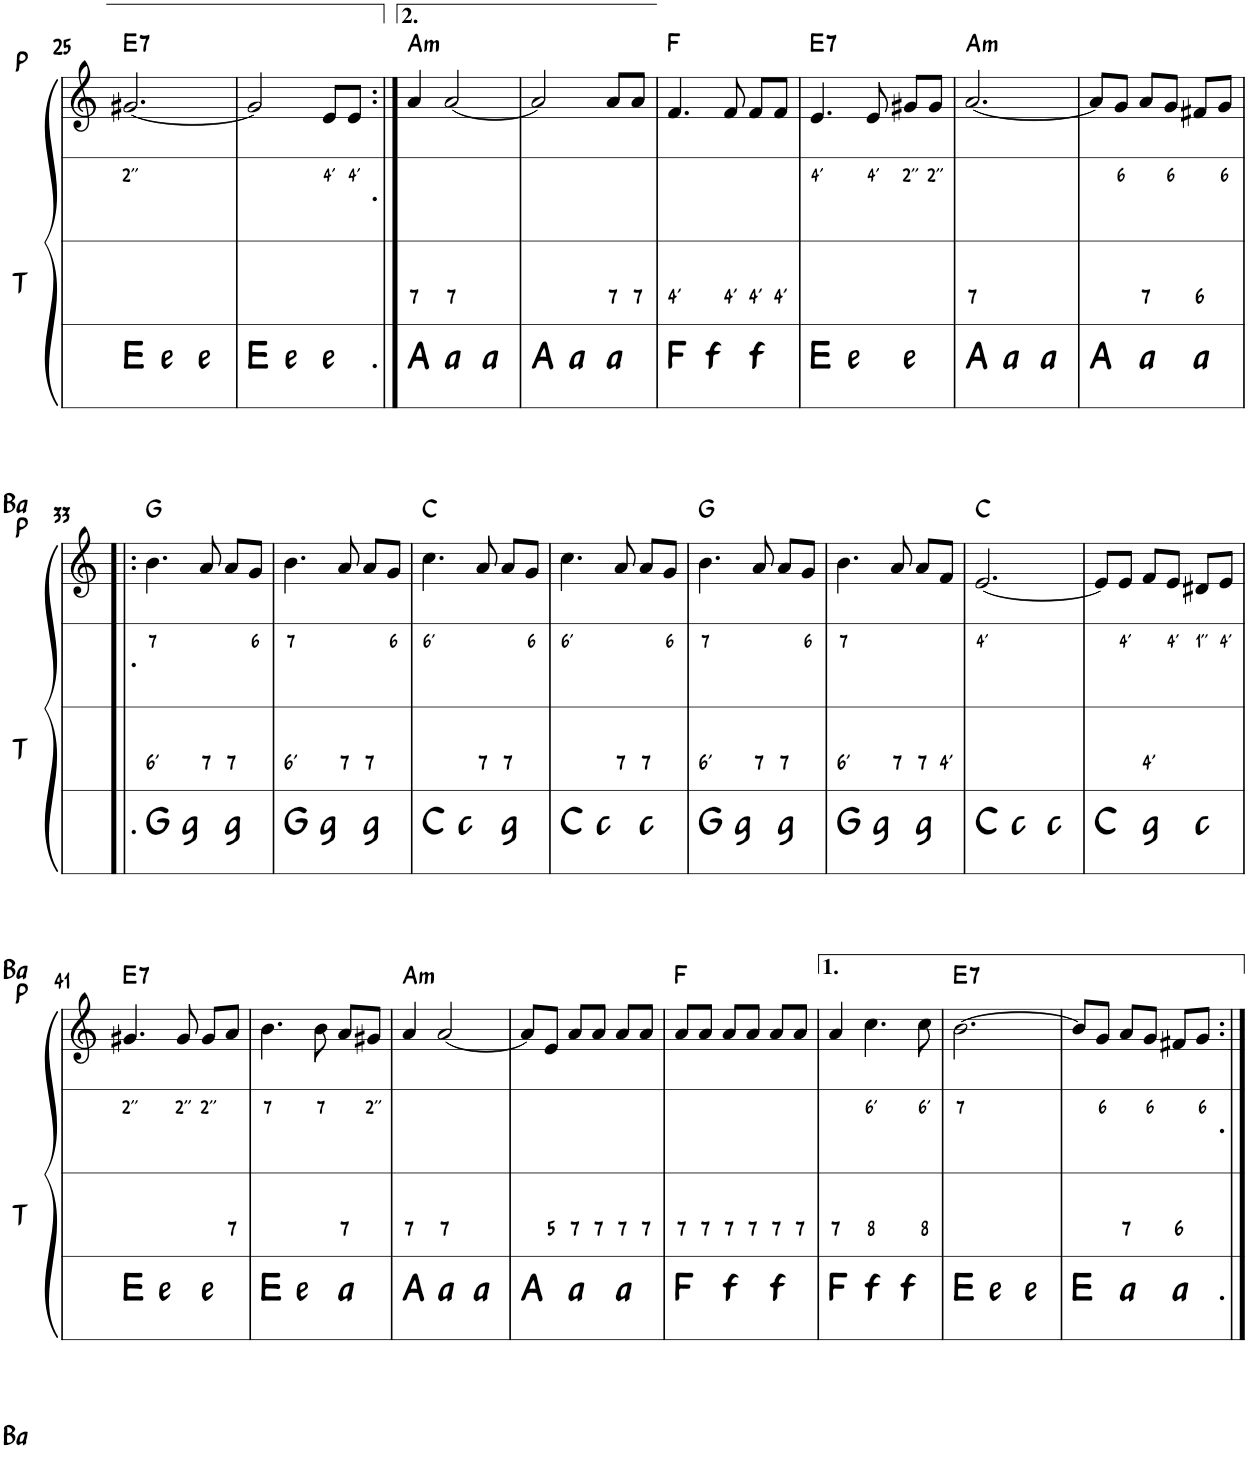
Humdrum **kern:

**kern	**kern	**text	**text	**harte
*part2	*part1	*part1	*part1	*part1
*staff2	*staff1	*staff1	*staff1	*
*I"P       T       Ba	*I"Accordéon	*	*	*
*I'P       T       Ba	*I'Acc	*	*	*
!!LO:PB:g=z
*clefG2	*clefG2	*	*	*
*k[]	*k[]	*	*	*
*M3/4	*M3/4	*	*	*
=25	=25	=25	=25	=25
!LO:TX:a:t=E	!	!	!	!
!	!	!LO:LY:b	!	!LO:H:kt=7
4ryy	[2.g#X/	2''	.	E:7
!LO:TX:a:t=e	!	!	!	!
4ryy	.	.	.	.
!LO:TX:a:t=e	!	!	!	!
4ryy	.	.	.	.
=26	=26	=26	=26	=26
!LO:TX:a:t=E	!	!	!	!
4ryy	2g#/]	.	.	.
!LO:TX:a:t=e	!	!	!	!
4ryy	.	.	.	.
!LO:TX:a:t=e	!	!	!	!
!	!	!LO:LY:b	!	!
4ryy	8e/L	4'	.	.
!	!	!LO:LY:b	!	!
.	8e/J	4'	.	.
=27:|!	=27:|!	=27:|!	=27:|!	=27:|!
!LO:TX:a:t=A	!	!	!	!
!	!	!	!LO:LY:b	!LO:H:kt=m
4ryy	4a/	.	7	A:min
!LO:TX:a:t=a	!	!	!	!
!	!	!	!LO:LY:b	!
4ryy	[2a/	.	7	.
!LO:TX:a:t=a	!	!	!	!
4ryy	.	.	.	.
=28	=28	=28	=28	=28
!LO:TX:a:t=A	!	!	!	!
4ryy	2a/]	.	.	.
!LO:TX:a:t=a	!	!	!	!
4ryy	.	.	.	.
!LO:TX:a:t=a	!	!	!	!
!	!	!	!LO:LY:b	!
4ryy	8a/L	.	7	.
!	!	!	!LO:LY:b	!
.	8a/J	.	7	.
=29	=29	=29	=29	=29
!LO:TX:a:t=F	!	!	!	!
!	!	!	!LO:LY:b	!
4ryy	4.f/	.	4'	F:maj
!LO:TX:a:t=f	!	!	!	!
4ryy	.	.	.	.
!	!	!	!LO:LY:b	!
.	8f/	.	4'	.
!LO:TX:a:t=f	!	!	!	!
!	!	!	!LO:LY:b	!
4ryy	8f/L	.	4'	.
!	!	!	!LO:LY:b	!
.	8f/J	.	4'	.
=30	=30	=30	=30	=30
!LO:TX:a:t=E	!	!	!	!
!	!	!LO:LY:b	!	!LO:H:kt=7
4ryy	4.e/	4'	.	E:7
!LO:TX:a:t=e	!	!	!	!
4ryy	.	.	.	.
!	!	!LO:LY:b	!	!
.	8e/	4'	.	.
!LO:TX:a:t=e	!	!	!	!
!	!	!LO:LY:b	!	!
4ryy	8g#X/L	2''	.	.
!	!	!LO:LY:b	!	!
.	8g#/J	2''	.	.
=31	=31	=31	=31	=31
!LO:TX:a:t=A	!	!	!	!
!	!	!	!LO:LY:b	!LO:H:kt=m
4ryy	[2.a/	.	7	A:min
!LO:TX:a:t=a	!	!	!	!
4ryy	.	.	.	.
!LO:TX:a:t=a	!	!	!	!
4ryy	.	.	.	.
=32	=32	=32	=32	=32
!LO:TX:a:t=A	!	!	!	!
4ryy	8a/L]	.	.	.
!	!	!LO:LY:b	!	!
.	8g/J	6	.	.
!LO:TX:a:t=a	!	!	!	!
!	!	!	!LO:LY:b	!
4ryy	8a/L	.	7	.
!	!	!LO:LY:b	!	!
.	8g/J	6	.	.
!LO:TX:a:t=a	!	!	!	!
!	!	!	!LO:LY:b	!
4ryy	8f#X/L	.	6	.
!	!	!LO:LY:b	!	!
.	8g/J	6	.	.
!!LO:LB:g=z
=33!|:	=33!|:	=33!|:	=33!|:	=33!|:
!LO:TX:a:t=G	!	!	!	!
!	!	!LO:LY:b	!LO:LY:b	!
4ryy	4.b\	7	6'	G:maj
!LO:TX:a:t=g	!	!	!	!
4ryy	.	.	.	.
!	!	!	!LO:LY:b	!
.	8a/	.	7	.
!LO:TX:a:t=g	!	!	!	!
!	!	!	!LO:LY:b	!
4ryy	8a/L	.	7	.
!	!	!LO:LY:b	!	!
.	8g/J	6	.	.
=34	=34	=34	=34	=34
!LO:TX:a:t=G	!	!	!	!
!	!	!LO:LY:b	!LO:LY:b	!
4ryy	4.b\	7	6'	.
!LO:TX:a:t=g	!	!	!	!
4ryy	.	.	.	.
!	!	!	!LO:LY:b	!
.	8a/	.	7	.
!LO:TX:a:t=g	!	!	!	!
!	!	!	!LO:LY:b	!
4ryy	8a/L	.	7	.
!	!	!LO:LY:b	!	!
.	8g/J	6	.	.
=35	=35	=35	=35	=35
!LO:TX:a:t=C	!	!	!	!
!	!	!LO:LY:b	!	!
4ryy	4.cc\	6'	.	C:maj
!LO:TX:a:t=c	!	!	!	!
4ryy	.	.	.	.
!	!	!	!LO:LY:b	!
.	8a/	.	7	.
!LO:TX:a:t=g	!	!	!	!
!	!	!	!LO:LY:b	!
4ryy	8a/L	.	7	.
!	!	!LO:LY:b	!	!
.	8g/J	6	.	.
=36	=36	=36	=36	=36
!LO:TX:a:t=C	!	!	!	!
!	!	!LO:LY:b	!	!
4ryy	4.cc\	6'	.	.
!LO:TX:a:t=c	!	!	!	!
4ryy	.	.	.	.
!	!	!	!LO:LY:b	!
.	8a/	.	7	.
!LO:TX:a:t=c	!	!	!	!
!	!	!	!LO:LY:b	!
4ryy	8a/L	.	7	.
!	!	!LO:LY:b	!	!
.	8g/J	6	.	.
=37	=37	=37	=37	=37
!LO:TX:a:t=G	!	!	!	!
!	!	!LO:LY:b	!LO:LY:b	!
4ryy	4.b\	7	6'	G:maj
!LO:TX:a:t=g	!	!	!	!
4ryy	.	.	.	.
!	!	!	!LO:LY:b	!
.	8a/	.	7	.
!LO:TX:a:t=g	!	!	!	!
!	!	!	!LO:LY:b	!
4ryy	8a/L	.	7	.
!	!	!LO:LY:b	!	!
.	8g/J	6	.	.
=38	=38	=38	=38	=38
!LO:TX:a:t=G	!	!	!	!
!	!	!LO:LY:b	!LO:LY:b	!
4ryy	4.b\	7	6'	.
!LO:TX:a:t=g	!	!	!	!
4ryy	.	.	.	.
!	!	!	!LO:LY:b	!
.	8a/	.	7	.
!LO:TX:a:t=g	!	!	!	!
!	!	!	!LO:LY:b	!
4ryy	8a/L	.	7	.
!	!	!	!LO:LY:b	!
.	8f/J	.	4'	.
=39	=39	=39	=39	=39
!LO:TX:a:t=C	!	!	!	!
!	!	!LO:LY:b	!	!
4ryy	[2.e/	4'	.	C:maj
!LO:TX:a:t=c	!	!	!	!
4ryy	.	.	.	.
!LO:TX:a:t=c	!	!	!	!
4ryy	.	.	.	.
=40	=40	=40	=40	=40
!LO:TX:a:t=C	!	!	!	!
4ryy	8e/L]	.	.	.
!	!	!LO:LY:b	!	!
.	8e/J	4'	.	.
!LO:TX:a:t=g	!	!	!	!
!	!	!	!LO:LY:b	!
4ryy	8f/L	.	4'	.
!	!	!LO:LY:b	!	!
.	8e/J	4'	.	.
!LO:TX:a:t=c	!	!	!	!
!	!	!LO:LY:b	!	!
4ryy	8d#X/L	1''	.	.
!	!	!LO:LY:b	!	!
.	8e/J	4'	.	.
!!LO:LB:g=z
=41	=41	=41	=41	=41
!LO:TX:a:t=E	!	!	!	!
!	!	!LO:LY:b	!	!LO:H:kt=7
4ryy	4.g#X/	2''	.	E:7
!LO:TX:a:t=e	!	!	!	!
4ryy	.	.	.	.
!	!	!LO:LY:b	!	!
.	8g#/	2''	.	.
!LO:TX:a:t=e	!	!	!	!
!	!	!LO:LY:b	!	!
4ryy	8g#/L	2''	.	.
!	!	!	!LO:LY:b	!
.	8a/J	.	7	.
=42	=42	=42	=42	=42
!LO:TX:a:t=E	!	!	!	!
!	!	!LO:LY:b	!	!
4ryy	4.b\	7	.	.
!LO:TX:a:t=e	!	!	!	!
4ryy	.	.	.	.
!	!	!LO:LY:b	!	!
.	8b\	7	.	.
!LO:TX:a:t=a	!	!	!	!
!	!	!	!LO:LY:b	!
4ryy	8a/L	.	7	.
!	!	!LO:LY:b	!	!
.	8g#X/J	2''	.	.
=43	=43	=43	=43	=43
!LO:TX:a:t=A	!	!	!	!
!	!	!	!LO:LY:b	!LO:H:kt=m
4ryy	4a/	.	7	A:min
!LO:TX:a:t=a	!	!	!	!
!	!	!	!LO:LY:b	!
4ryy	[2a/	.	7	.
!LO:TX:a:t=a	!	!	!	!
4ryy	.	.	.	.
=44	=44	=44	=44	=44
!LO:TX:a:t=A	!	!	!	!
4ryy	8a/L]	.	.	.
!	!	!	!LO:LY:b	!
.	8e/J	.	5	.
!LO:TX:a:t=a	!	!	!	!
!	!	!	!LO:LY:b	!
4ryy	8a/L	.	7	.
!	!	!	!LO:LY:b	!
.	8a/J	.	7	.
!LO:TX:a:t=a	!	!	!	!
!	!	!	!LO:LY:b	!
4ryy	8a/L	.	7	.
!	!	!	!LO:LY:b	!
.	8a/J	.	7	.
=45	=45	=45	=45	=45
!LO:TX:a:t=F	!	!	!	!
!	!	!	!LO:LY:b	!
4ryy	8a/L	.	7	F:maj
!	!	!	!LO:LY:b	!
.	8a/J	.	7	.
!LO:TX:a:t=f	!	!	!	!
!	!	!	!LO:LY:b	!
4ryy	8a/L	.	7	.
!	!	!	!LO:LY:b	!
.	8a/J	.	7	.
!LO:TX:a:t=f	!	!	!	!
!	!	!	!LO:LY:b	!
4ryy	8a/L	.	7	.
!	!	!	!LO:LY:b	!
.	8a/J	.	7	.
=46	=46	=46	=46	=46
!LO:TX:a:t=F	!	!	!	!
!	!	!	!LO:LY:b	!
4ryy	4a/	.	7	.
!LO:TX:a:t=f	!	!	!	!
!	!	!LO:LY:b	!LO:LY:b	!
4ryy	4.cc\	6'	8	.
!LO:TX:a:t=f	!	!	!	!
4ryy	.	.	.	.
!	!	!LO:LY:b	!LO:LY:b	!
.	8cc\	6'	8	.
=47	=47	=47	=47	=47
!LO:TX:a:t=E	!	!	!	!
!	!	!LO:LY:b	!	!LO:H:kt=7
4ryy	[2.b\	7	.	E:7
!LO:TX:a:t=e	!	!	!	!
4ryy	.	.	.	.
!LO:TX:a:t=e	!	!	!	!
4ryy	.	.	.	.
=48	=48	=48	=48	=48
!LO:TX:a:t=E	!	!	!	!
4ryy	8b/L]	.	.	.
!	!	!LO:LY:b	!	!
.	8g/J	6	.	.
!LO:TX:a:t=a	!	!	!	!
!	!	!	!LO:LY:b	!
4ryy	8a/L	.	7	.
!	!	!LO:LY:b	!	!
.	8g/J	6	.	.
!LO:TX:a:t=a	!	!	!	!
!	!	!	!LO:LY:b	!
4ryy	8f#X/L	.	6	.
!	!	!LO:LY:b	!	!
.	8g/J	6	.	.
=:|!	=:|!	=:|!	=:|!	=:|!
*-	*-	*-	*-	*-
